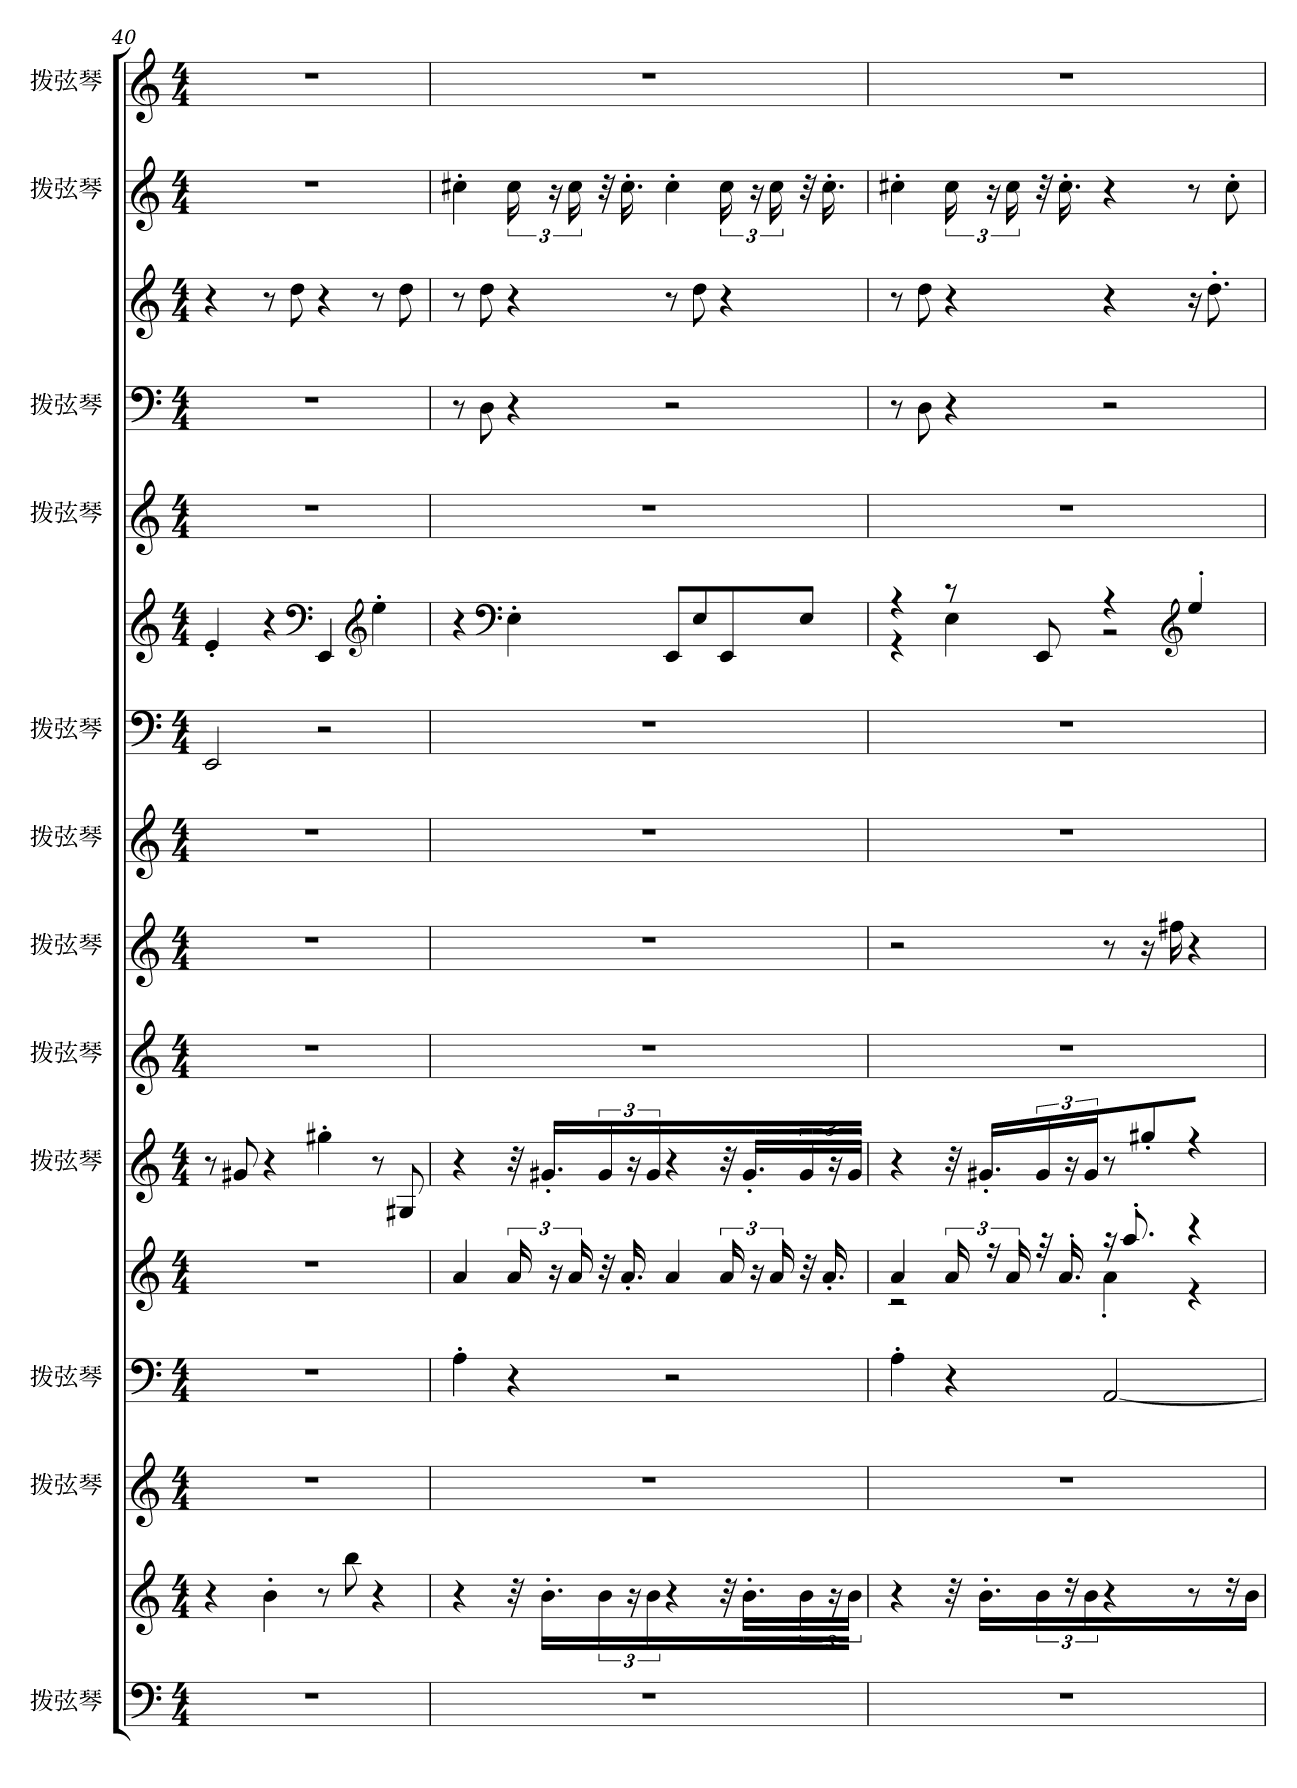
**kern	**kern	**kern	**kern	**kern	**kern	**kern	**kern	**kern	**kern	**kern	**kern	**kern	**kern	**kern	**kern
*part12	*part12	*part11	*part10	*part10	*part9	*part8	*part7	*part6	*part5	*part5	*part4	*part3	*part3	*part2	*part1
*staff16	*staff15	*staff14	*staff13	*staff12	*staff11	*staff10	*staff9	*staff8	*staff7	*staff6	*staff5	*staff4	*staff3	*staff2	*staff1
*I"拨弦琴	*	*I"拨弦琴	*I"拨弦琴	*	*I"拨弦琴	*I"拨弦琴	*I"拨弦琴	*I"拨弦琴	*I"拨弦琴	*	*I"拨弦琴	*I"拨弦琴	*	*I"拨弦琴	*I"拨弦琴
!!LO:PB:g=z
*clefF4	*clefG2	*clefG2	*clefF4	*clefG2	*clefG2	*clefG2	*clefG2	*clefG2	*clefF4	*clefG2	*clefG2	*clefF4	*clefG2	*clefG2	*clefG2
*k[]	*k[]	*k[]	*k[]	*k[]	*k[]	*k[]	*k[]	*k[]	*k[]	*k[]	*k[]	*k[]	*k[]	*k[]	*k[]
*M4/4	*M4/4	*M4/4	*M4/4	*M4/4	*M4/4	*M4/4	*M4/4	*M4/4	*M4/4	*M4/4	*M4/4	*M4/4	*M4/4	*M4/4	*M4/4
=40	=40	=40	=40	=40	=40	=40	=40	=40	=40	=40	=40	=40	=40	=40	=40
1r	4r	1r	1r	1r	8r	1r	1r	1r	2EE/	4e'/	1r	1r	4r	1r	1r
.	.	.	.	.	8g#X/	.	.	.	.	.	.	.	.	.	.
.	4b'\	.	.	.	4r	.	.	.	.	4r	.	.	8r	.	.
.	.	.	.	.	.	.	.	.	.	.	.	.	8dd\	.	.
*	*	*	*	*	*	*	*	*	*	*clefF4	*	*	*	*	*
.	8r	.	.	.	4gg#X'\	.	.	.	2r	4EE/	.	.	4r	.	.
.	8bb\	.	.	.	.	.	.	.	.	.	.	.	.	.	.
*	*	*	*	*	*	*	*	*	*	*clefG2	*	*	*	*	*
.	4r	.	.	.	8r	.	.	.	.	4ee'\	.	.	8r	.	.
.	.	.	.	.	8G#X/	.	.	.	.	.	.	.	8dd\	.	.
=41	=41	=41	=41	=41	=41	=41	=41	=41	=41	=41	=41	=41	=41	=41	=41
1r	4r	1r	4A'\	4a/	4r	1r	1r	1r	1r	4r	1r	8r	8r	4cc#X'\	1r
.	.	.	.	.	.	.	.	.	.	.	.	8D\	8dd\	.	.
*	*	*	*	*	*	*	*	*	*	*clefF4	*	*	*	*	*
.	32r	.	4r	24a/	32r	.	.	.	.	4E'\	.	4r	4r	24cc#\	.
.	16.b'\LL	.	.	.	16.g#X'/LL	.	.	.	.	.	.	.	.	.	.
.	.	.	.	24r	.	.	.	.	.	.	.	.	.	24r	.
.	.	.	.	24a/	.	.	.	.	.	.	.	.	.	24cc#\	.
.	24b\JJ	.	.	32r	24g#/JJ	.	.	.	.	.	.	.	.	32r	.
.	.	.	.	16.a'/	.	.	.	.	.	.	.	.	.	16.cc#'\	.
.	24r	.	.	.	24r	.	.	.	.	.	.	.	.	.	.
.	24b\	.	.	.	24g#/	.	.	.	.	.	.	.	.	.	.
.	4r	.	2r	4a/	4r	.	.	.	.	8EE/L	.	2r	8r	4cc#'\	.
.	.	.	.	.	.	.	.	.	.	8E/	.	.	8dd\	.	.
.	32r	.	.	24a/	32r	.	.	.	.	8EE/	.	.	4r	24cc#\	.
.	16.b'\LL	.	.	.	16.g#'/LL	.	.	.	.	.	.	.	.	.	.
.	.	.	.	24r	.	.	.	.	.	.	.	.	.	24r	.
.	.	.	.	24a/	.	.	.	.	.	.	.	.	.	24cc#\	.
.	24b\JJ	.	.	32r	24g#/JJ	.	.	.	.	8E/J	.	.	.	32r	.
.	.	.	.	16.a'/	.	.	.	.	.	.	.	.	.	16.cc#'\	.
.	24r	.	.	.	24r	.	.	.	.	.	.	.	.	.	.
.	24b\	.	.	.	24g#/	.	.	.	.	.	.	.	.	.	.
!!LO:PB:g=z
=42	=42	=42	=42	=42	=42	=42	=42	=42	=42	=42	=42	=42	=42	=42	=42
*	*	*	*	*^	*	*	*	*	*	*^	*	*	*	*	*
1r	4r	1r	4A'\	4a/	2r	4r	1r	2r	1r	1r	4r	4r	1r	8r	8r	4cc#X'\	1r
.	.	.	.	.	.	.	.	.	.	.	.	.	.	8D\	8dd\	.	.
.	32r	.	4r	24a/	.	32r	.	.	.	.	8r	4E\	.	4r	4r	24cc#\	.
.	16.b'\LL	.	.	.	.	16.g#X'/LL	.	.	.	.	.	.	.	.	.	.	.
.	.	.	.	24r	.	.	.	.	.	.	.	.	.	.	.	24r	.
.	.	.	.	24a/	.	.	.	.	.	.	.	.	.	.	.	24cc#\	.
.	24b\JJ	.	.	32r	.	24g#/JJ	.	.	.	.	8EE/	.	.	.	.	32r	.
.	.	.	.	16.a'/	.	.	.	.	.	.	.	.	.	.	.	16.cc#'\	.
.	24r	.	.	.	.	24r	.	.	.	.	.	.	.	.	.	.	.
.	24b\	.	.	.	.	24g#/	.	.	.	.	.	.	.	.	.	.	.
.	4r	.	[2AA/	16r	4a'\	8r	.	8r	.	.	4r	2r	.	2r	4r	4r	.
.	.	.	.	8.aa'/	.	.	.	.	.	.	.	.	.	.	.	.	.
.	.	.	.	.	.	8gg#X'\	.	16r	.	.	.	.	.	.	.	.	.
.	.	.	.	.	.	.	.	16ff#X\	.	.	.	.	.	.	.	.	.
*	*	*	*	*	*	*	*	*	*	*	*clefG2	*	*	*	*	*	*
.	8r	.	.	4r	4r	4r	.	4r	.	.	4ee'/	.	.	.	16r	8r	.
.	.	.	.	.	.	.	.	.	.	.	.	.	.	.	8.dd'\	.	.
.	16r	.	.	.	.	.	.	.	.	.	.	.	.	.	.	8cc#'\	.
.	16b\	.	.	.	.	.	.	.	.	.	.	.	.	.	.	.	.
*	*	*	*	*v	*v	*	*	*	*	*	*v	*v	*	*	*	*	*
=	=	=	=	=	=	=	=	=	=	=	=	=	=	=	=
*-	*-	*-	*-	*-	*-	*-	*-	*-	*-	*-	*-	*-	*-	*-	*-
